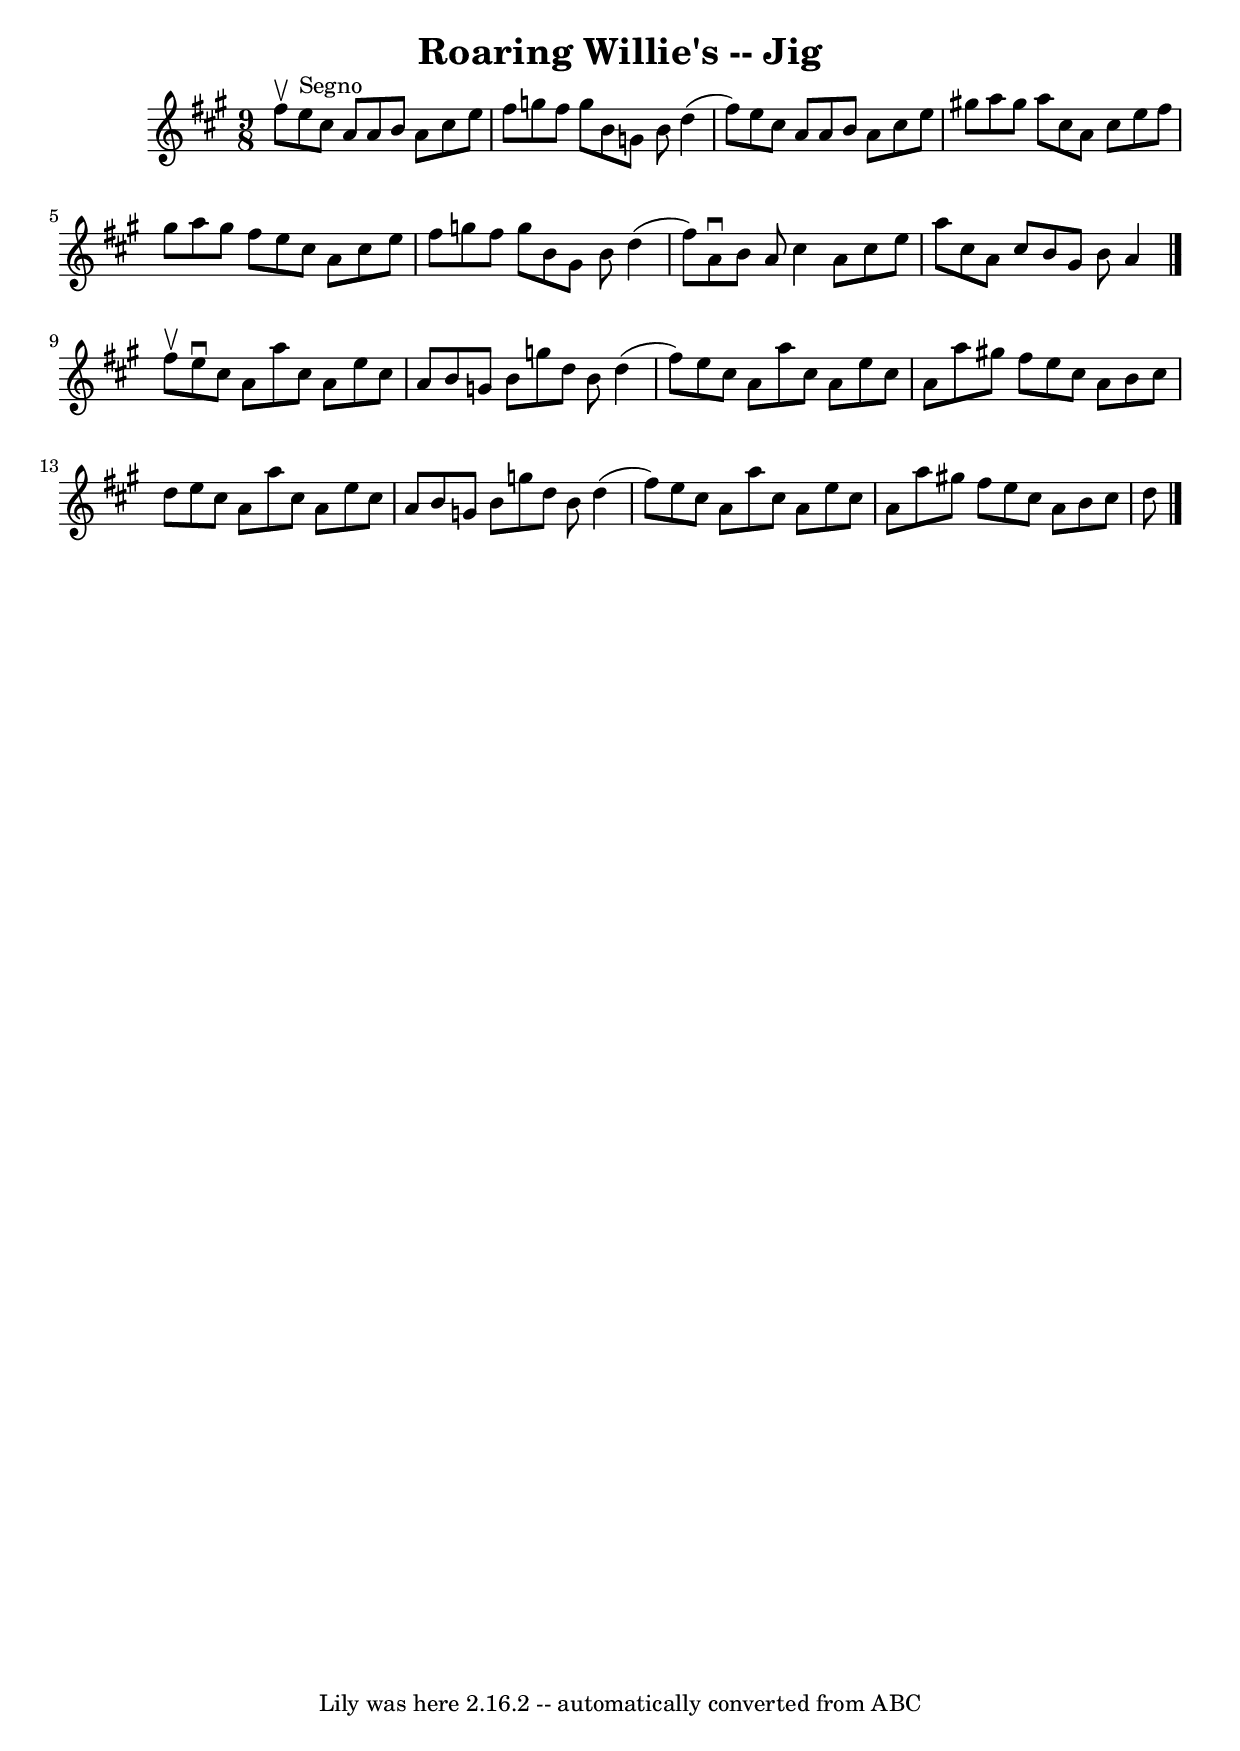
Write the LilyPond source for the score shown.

\version "2.16.2"
\include "Mammoth.ily"
\header {
  %% book = "Ryan's Mammoth Collection of Fiddle Tunes"
  crossRefNumber = "1"
  footnotes = ""
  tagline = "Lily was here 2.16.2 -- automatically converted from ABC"
  title = "Roaring Willie's -- Jig"

}
voicedefault =  {


  \time 9/8 
  \key a \major
  fis''8^\upbow       |
  e''8^"Segno"   
  cis''8 a'8 a'8 b'8 a'8 cis''8 e''8 fis''8    |
  
  g''8 fis''8 g''8 b'8 g'8 b'8 d''4 (fis''8)   |
  
  e''8 cis''8 a'8 a'8 b'8 a'8 cis''8 e''8 gis''!8    
  |
  a''8 gis''8 a''8 cis''8 a'8 cis''8 e''8 fis''8  
  gis''8    |
  |
  a''8 gis''8 fis''8 e''8 cis''8  
  a'8 cis''8 e''8 fis''8    |
  g''8 fis''8 g''8 b'8   
  gis'8 b'8 d''4 (fis''8)   |
  a'8^\downbow b'8 a'8    
  cis''4 a'8 cis''8 e''8 a''8    |
  cis''8 a'8 cis''8   
  b'8 gis'8 b'8 a'4    \bar "|." fis''8^\upbow       |
  
  e''8^\downbow cis''8 a'8 a''8 cis''8 a'8 e''8 cis''8    
  a'8    |
  b'8 g'8 b'8 g''8 d''8 b'8 d''4 (fis''8)   |
  e''8 cis''8 a'8 a''8 cis''8 a'8 e''8    
  cis''8 a'8    |
  a''8 gis''!8 fis''8 e''8 cis''8 a'8  
  b'8 cis''8 d''8    |
  |
  e''8 cis''8 a'8    
  a''8 cis''8 a'8 e''8 cis''8 a'8    |
  b'8 g'8 b'8  
  g''8 d''8 b'8 d''4 (fis''8)   |
  e''8 cis''8 a'8 
  a''8 cis''8 a'8 e''8 cis''8 a'8    |
  a''8 gis''!8 
  fis''8 e''8 cis''8 a'8 b'8 cis''8 d''8    <<   \bar "|."  
					       >>   

}

\score{
  <<

    \context Staff="default"
    {
      \voicedefault 
      
    }

  >>
  \layout {
    
  }
  \midi {
  }

}
